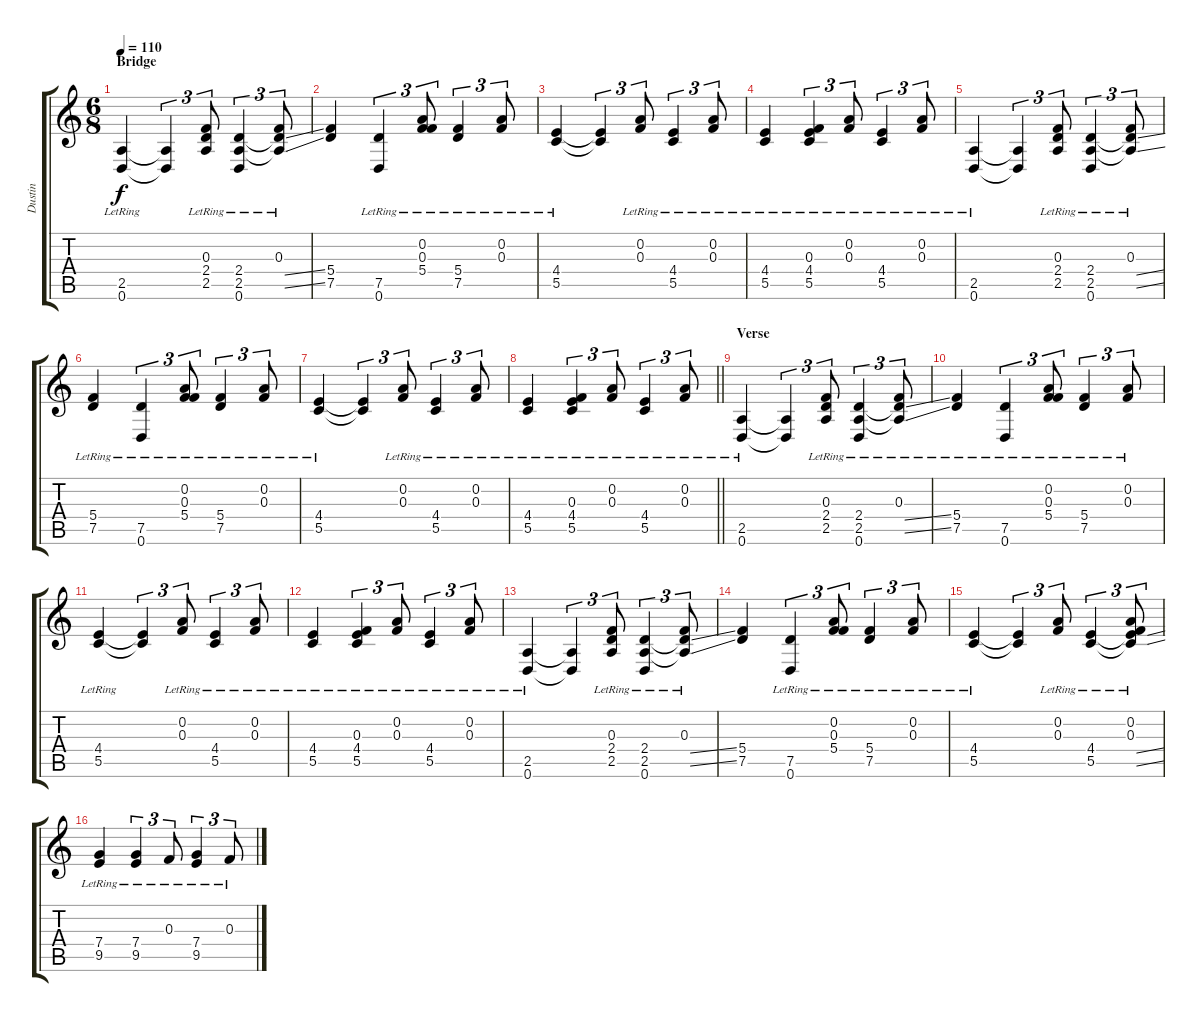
\track ("Dustin" "Dustin") {instrument acousticguitarsteel}
\staff {score tabs}
\tuning (D4 A3 F3 C3 G2 D2) {hide}
\ts (6 8)
\section ("" "Bridge")
\tempo 110
\clef g2
\ks c
(2.5{lr} 0.6{lr}).4{dy f} (2.5{t} 0.6{t}).4{tu (3 2)} (0.3{lr} 2.4{lr} 2.5{lr}).8{tu (3 2)} (2.4{lr} 2.5{lr} 0.6{lr}).4{tu (3 2)} (0.3{lr} 2.4{ss t} 2.5{ss t}).8{tu (3 2)} |
(5.4 7.5).4 (7.5{lr} 0.6{lr}).4{tu (3 2)} (0.2{lr} 0.3{lr} 5.4{lr}).8{tu (3 2)} (5.4{lr} 7.5{lr}).4{tu (3 2)} (0.2{lr} 0.3{lr}).8{tu (3 2)} |
(4.4{lr} 5.5{lr}).4 (4.4{t} 5.5{t}).4{tu (3 2)} (0.2{lr} 0.3{lr}).8{tu (3 2)} (4.4{lr} 5.5{lr}).4{tu (3 2)} (0.2{lr} 0.3{lr}).8{tu (3 2)} |
(4.4{lr} 5.5{lr}).4 (0.3{lr} 4.4{lr} 5.5{lr}).4{tu (3 2)} (0.2{lr} 0.3{lr}).8{tu (3 2)} (4.4{lr} 5.5{lr}).4{tu (3 2)} (0.2{lr} 0.3{lr}).8{tu (3 2)} |
(2.5{lr} 0.6{lr}).4 (2.5{t} 0.6{t}).4{tu (3 2)} (0.3{lr} 2.4{lr} 2.5{lr}).8{tu (3 2)} (2.4{lr} 2.5{lr} 0.6{lr}).4{tu (3 2)} (0.3{lr} 2.4{ss t} 2.5{ss t}).8{tu (3 2)} |
(5.4{lr} 7.5{lr}).4 (7.5{lr} 0.6{lr}).4{tu (3 2)} (0.2{lr} 0.3{lr} 5.4{lr}).8{tu (3 2)} (5.4{lr} 7.5{lr}).4{tu (3 2)} (0.2{lr} 0.3{lr}).8{tu (3 2)} |
(4.4{lr} 5.5{lr}).4 (4.4{t} 5.5{t}).4{tu (3 2)} (0.2{lr} 0.3{lr}).8{tu (3 2)} (4.4{lr} 5.5{lr}).4{tu (3 2)} (0.2{lr} 0.3{lr}).8{tu (3 2)} |
\barLineRight lightlight
(4.4{lr} 5.5{lr}).4 (0.3{lr} 4.4{lr} 5.5{lr}).4{tu (3 2)} (0.2{lr} 0.3{lr}).8{tu (3 2)} (4.4{lr} 5.5{lr}).4{tu (3 2)} (0.2{lr} 0.3{lr}).8{tu (3 2)} |
\section ("" "Verse")
(2.5{lr} 0.6{lr}).4 (2.5{t} 0.6{t}).4{tu (3 2)} (0.3{lr} 2.4{lr} 2.5{lr}).8{tu (3 2)} (2.4{lr} 2.5{lr} 0.6{lr}).4{tu (3 2)} (0.3{lr} 2.4{ss t} 2.5{ss t}).8{tu (3 2)} |
(5.4{lr} 7.5{lr}).4 (7.5{lr} 0.6{lr}).4{tu (3 2)} (0.2{lr} 0.3{lr} 5.4{lr}).8{tu (3 2)} (5.4{lr} 7.5{lr}).4{tu (3 2)} (0.2{lr} 0.3{lr}).8{tu (3 2)} |
(4.4{lr} 5.5{lr}).4 (4.4{t} 5.5{t}).4{tu (3 2)} (0.2{lr} 0.3{lr}).8{tu (3 2)} (4.4{lr} 5.5{lr}).4{tu (3 2)} (0.2{lr} 0.3{lr}).8{tu (3 2)} |
(4.4{lr} 5.5{lr}).4 (0.3{lr} 4.4{lr} 5.5{lr}).4{tu (3 2)} (0.2{lr} 0.3{lr}).8{tu (3 2)} (4.4{lr} 5.5{lr}).4{tu (3 2)} (0.2{lr} 0.3{lr}).8{tu (3 2)} |
(2.5{lr} 0.6{lr}).4 (2.5{t} 0.6{t}).4{tu (3 2)} (0.3{lr} 2.4{lr} 2.5{lr}).8{tu (3 2)} (2.4{lr} 2.5{lr} 0.6{lr}).4{tu (3 2)} (0.3{lr} 2.4{ss t} 2.5{ss t}).8{tu (3 2)} |
(5.4 7.5).4 (7.5{lr} 0.6{lr}).4{tu (3 2)} (0.2{lr} 0.3{lr} 5.4{lr}).8{tu (3 2)} (5.4{lr} 7.5{lr}).4{tu (3 2)} (0.2{lr} 0.3{lr}).8{tu (3 2)} |
(4.4{lr} 5.5{lr}).4 (4.4{t} 5.5{t}).4{tu (3 2)} (0.2{lr} 0.3{lr}).8{tu (3 2)} (4.4{lr} 5.5{lr}).4{tu (3 2)} (0.2{lr} 0.3{lr} 4.4{ss t} 5.5{ss t}).8{tu (3 2)} |
(7.4{lr} 9.5{lr}).4 (7.4{lr} 9.5{lr}).4{tu (3 2)} 0.3{lr}.8{tu (3 2)} (7.4{lr} 9.5{lr}).4{tu (3 2)} 0.3{lr}.8{tu (3 2)}
